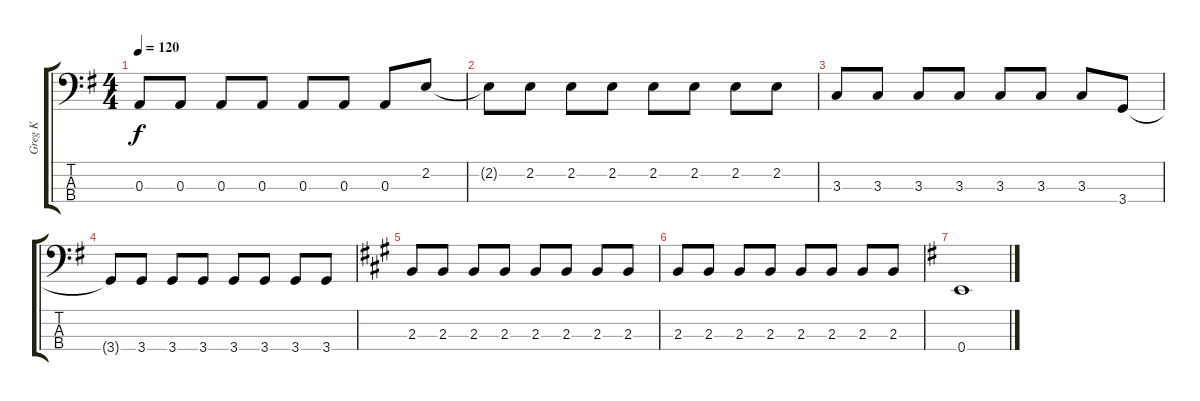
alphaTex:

\track ("Greg K" "Greg K") {instrument electricbasspick}
\staff {score tabs}
\tuning (G2 D2 A1 E1) {hide}
\ts (4 4)
\tempo 120
\clef f4
\ks g
0.3.8{dy f} 0.3.8 0.3.8 0.3.8 0.3.8 0.3.8 0.3.8 2.2.8 |
2.2{t}.8 2.2.8 2.2.8 2.2.8 2.2.8 2.2.8 2.2.8 2.2.8 |
3.3.8 3.3.8 3.3.8 3.3.8 3.3.8 3.3.8 3.3.8 3.4.8 |
3.4{t}.8 3.4.8 3.4.8 3.4.8 3.4.8 3.4.8 3.4.8 3.4.8 |
\ks a
2.3.8 2.3.8 2.3.8 2.3.8 2.3.8 2.3.8 2.3.8 2.3.8 |
2.3.8 2.3.8 2.3.8 2.3.8 2.3.8 2.3.8 2.3.8 2.3.8 |
\ks g
0.4.1
